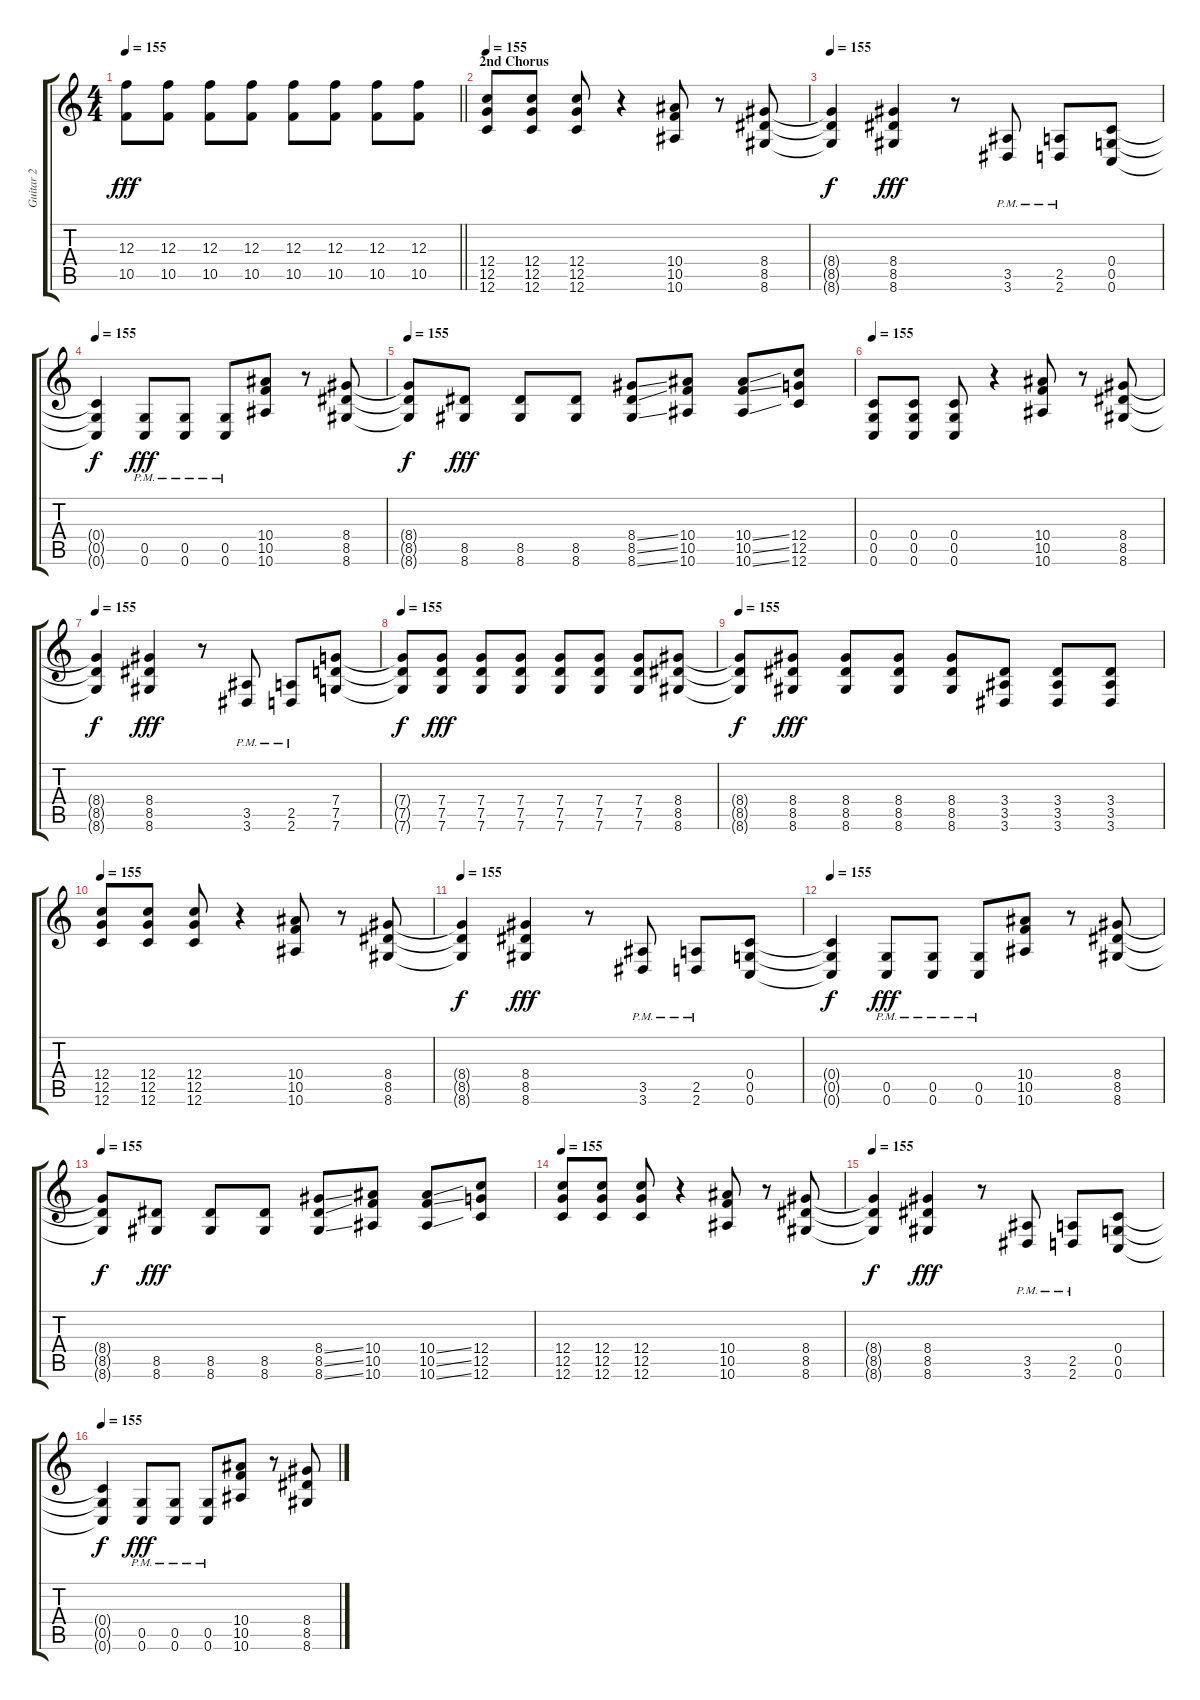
\track ("Guitar 2" "Guitar 2") {instrument distortionguitar}
\staff {score tabs}
\tuning (D4 A3 F3 C3 G2 C2) {hide}
\ts (4 4)
\tempo 155
\clef g2
\barLineRight lightlight
\ks c
(12.3 10.5).8{dy fff} (12.3 10.5).8 (12.3 10.5).8 (12.3 10.5).8 (12.3 10.5).8 (12.3 10.5).8 (12.3 10.5).8 (12.3 10.5).8 |
\section ("" "2nd Chorus")
\tempo 155
(12.4 12.5 12.6).8 (12.4 12.5 12.6).8 (12.4 12.5 12.6).8 r.4 (10.4 10.5 10.6).8 r.8 (8.4 8.5 8.6).8 |
\tempo 155
(8.4{t} 8.5{t} 8.6{t}).4{dy f} (8.4 8.5 8.6).4{dy fff} r.8 (3.5{pm} 3.6{pm}).8 (2.5{pm} 2.6{pm}).8 (0.4 0.5 0.6).8 |
\tempo 155
(0.4{t} 0.5{t} 0.6{t}).4{dy f} (0.5{pm} 0.6{pm}).8{dy fff} (0.5{pm} 0.6{pm}).8 (0.5{pm} 0.6{pm}).8 (10.4 10.5 10.6).8 r.8 (8.4 8.5 8.6).8 |
\tempo 155
(8.4{t} 8.5{t} 8.6{t}).8{dy f} (8.5 8.6).8{dy fff} (8.5 8.6).8 (8.5 8.6).8 (8.4{ss} 8.5{ss} 8.6{ss}).8 (10.4 10.5 10.6).8 (10.4{ss} 10.5{ss} 10.6{ss}).8 (12.4 12.5 12.6).8 |
\tempo 155
(0.4 0.5 0.6).8 (0.4 0.5 0.6).8 (0.4 0.5 0.6).8 r.4 (10.4 10.5 10.6).8 r.8 (8.4 8.5 8.6).8 |
\tempo 155
(8.4{t} 8.5{t} 8.6{t}).4{dy f} (8.4 8.5 8.6).4{dy fff} r.8 (3.5{pm} 3.6{pm}).8 (2.5{pm} 2.6{pm}).8 (7.4 7.5 7.6).8 |
\tempo 155
(7.4{t} 7.5{t} 7.6{t}).8{dy f} (7.4 7.5 7.6).8{dy fff} (7.4 7.5 7.6).8 (7.4 7.5 7.6).8 (7.4 7.5 7.6).8 (7.4 7.5 7.6).8 (7.4 7.5 7.6).8 (8.4 8.5 8.6).8 |
\tempo 155
(8.4{t} 8.5{t} 8.6{t}).8{dy f} (8.4 8.5 8.6).8{dy fff} (8.4 8.5 8.6).8 (8.4 8.5 8.6).8 (8.4 8.5 8.6).8 (3.4 3.5 3.6).8 (3.4 3.5 3.6).8 (3.4 3.5 3.6).8 |
\tempo 155
(12.4 12.5 12.6).8 (12.4 12.5 12.6).8 (12.4 12.5 12.6).8 r.4 (10.4 10.5 10.6).8 r.8 (8.4 8.5 8.6).8 |
\tempo 155
(8.4{t} 8.5{t} 8.6{t}).4{dy f} (8.4 8.5 8.6).4{dy fff} r.8 (3.5{pm} 3.6{pm}).8 (2.5{pm} 2.6{pm}).8 (0.4 0.5 0.6).8 |
\tempo 155
(0.4{t} 0.5{t} 0.6{t}).4{dy f} (0.5{pm} 0.6{pm}).8{dy fff} (0.5{pm} 0.6{pm}).8 (0.5{pm} 0.6{pm}).8 (10.4 10.5 10.6).8 r.8 (8.4 8.5 8.6).8 |
\tempo 155
(8.4{t} 8.5{t} 8.6{t}).8{dy f} (8.5 8.6).8{dy fff} (8.5 8.6).8 (8.5 8.6).8 (8.4{ss} 8.5{ss} 8.6{ss}).8 (10.4 10.5 10.6).8 (10.4{ss} 10.5{ss} 10.6{ss}).8 (12.4 12.5 12.6).8 |
\tempo 155
(12.4 12.5 12.6).8 (12.4 12.5 12.6).8 (12.4 12.5 12.6).8 r.4 (10.4 10.5 10.6).8 r.8 (8.4 8.5 8.6).8 |
\tempo 155
(8.4{t} 8.5{t} 8.6{t}).4{dy f} (8.4 8.5 8.6).4{dy fff} r.8 (3.5{pm} 3.6{pm}).8 (2.5{pm} 2.6{pm}).8 (0.4 0.5 0.6).8 |
\tempo 155
(0.4{t} 0.5{t} 0.6{t}).4{dy f} (0.5{pm} 0.6{pm}).8{dy fff} (0.5{pm} 0.6{pm}).8 (0.5{pm} 0.6{pm}).8 (10.4 10.5 10.6).8 r.8 (8.4 8.5 8.6).8
